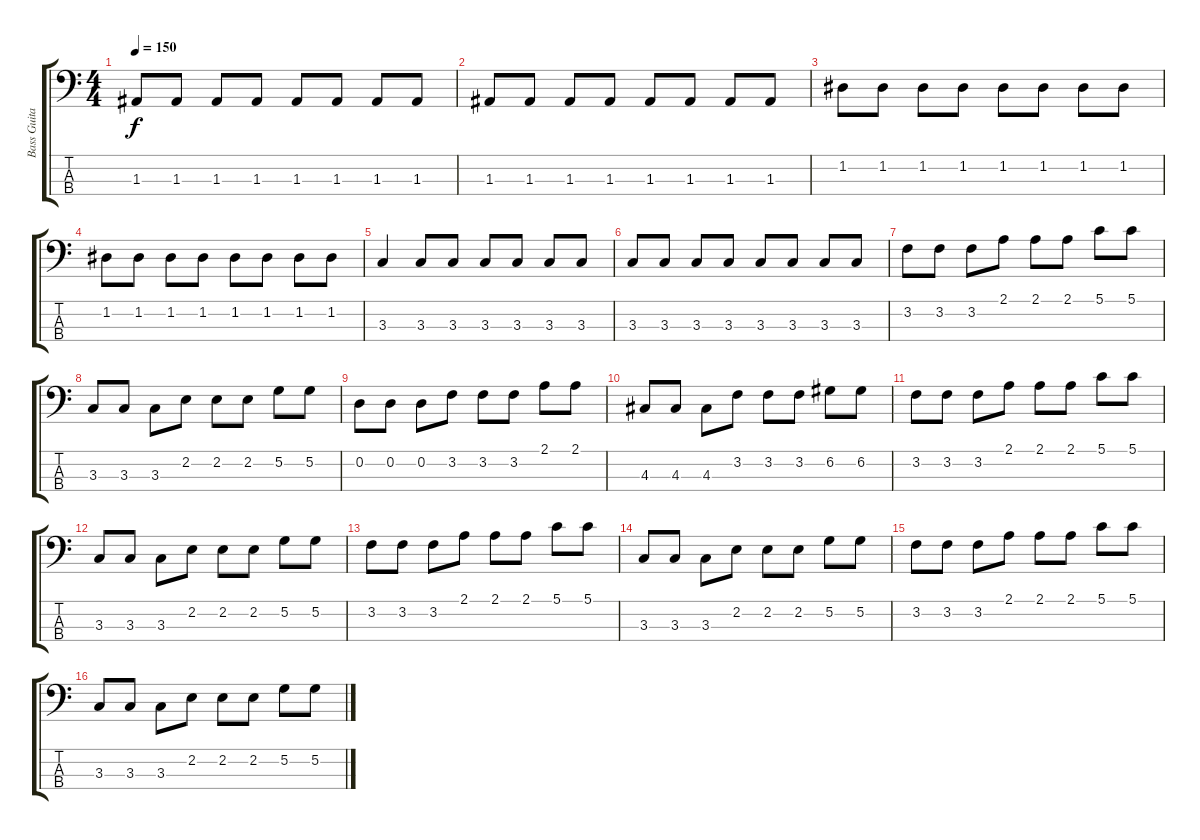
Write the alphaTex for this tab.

\track ("Bass Guitar" "Bass Guita") {instrument electricbassfinger}
\staff {score tabs}
\tuning (G2 D2 A1 E1) {hide}
\ts (4 4)
\tempo 150
\clef f4
\ks c
1.3.8{dy f} 1.3.8 1.3.8 1.3.8 1.3.8 1.3.8 1.3.8 1.3.8 |
1.3.8 1.3.8 1.3.8 1.3.8 1.3.8 1.3.8 1.3.8 1.3.8 |
1.2.8 1.2.8 1.2.8 1.2.8 1.2.8 1.2.8 1.2.8 1.2.8 |
1.2.8 1.2.8 1.2.8 1.2.8 1.2.8 1.2.8 1.2.8 1.2.8 |
3.3.4 3.3.8 3.3.8 3.3.8 3.3.8 3.3.8 3.3.8 |
3.3.8 3.3.8 3.3.8 3.3.8 3.3.8 3.3.8 3.3.8 3.3.8 |
3.2.8 3.2.8 3.2.8 2.1.8 2.1.8 2.1.8 5.1.8 5.1.8 |
3.3.8 3.3.8 3.3.8 2.2.8 2.2.8 2.2.8 5.2.8 5.2.8 |
0.2.8 0.2.8 0.2.8 3.2.8 3.2.8 3.2.8 2.1.8 2.1.8 |
4.3.8 4.3.8 4.3.8 3.2.8 3.2.8 3.2.8 6.2.8 6.2.8 |
3.2.8 3.2.8 3.2.8 2.1.8 2.1.8 2.1.8 5.1.8 5.1.8 |
3.3.8 3.3.8 3.3.8 2.2.8 2.2.8 2.2.8 5.2.8 5.2.8 |
3.2.8 3.2.8 3.2.8 2.1.8 2.1.8 2.1.8 5.1.8 5.1.8 |
3.3.8 3.3.8 3.3.8 2.2.8 2.2.8 2.2.8 5.2.8 5.2.8 |
3.2.8 3.2.8 3.2.8 2.1.8 2.1.8 2.1.8 5.1.8 5.1.8 |
3.3.8 3.3.8 3.3.8 2.2.8 2.2.8 2.2.8 5.2.8 5.2.8
